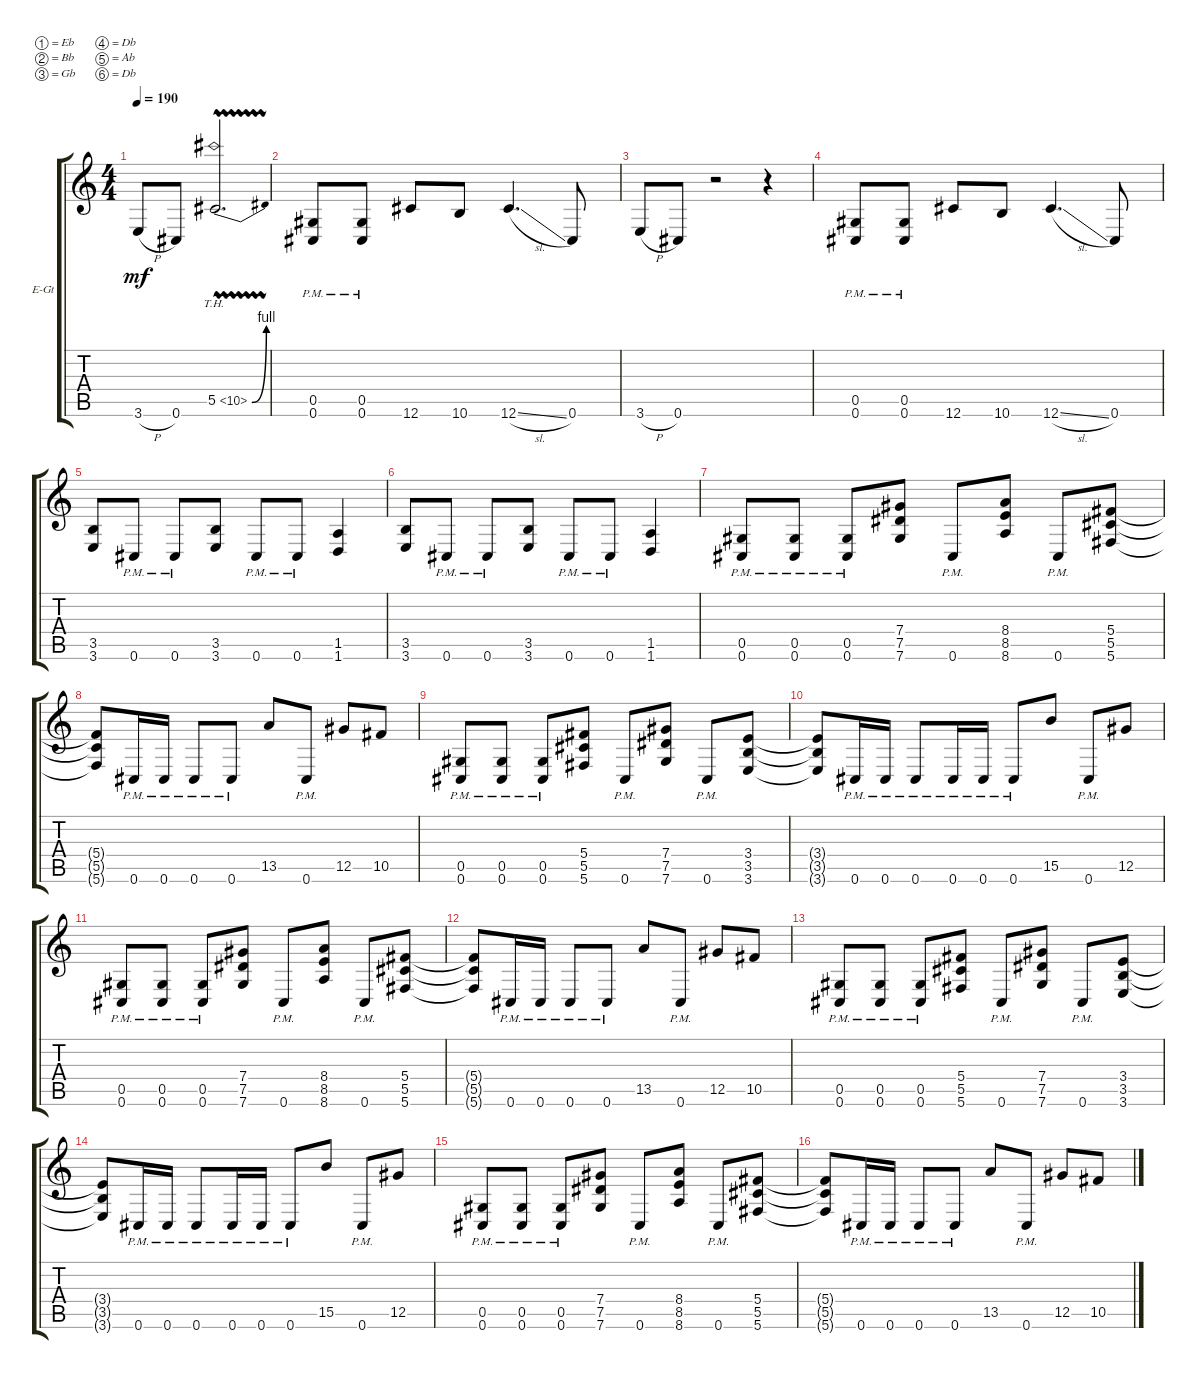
\defaultSystemsLayout 4
\bracketExtendMode groupsimilarinstruments
\firstSystemTrackNameOrientation horizontal
\otherSystemsTrackNameOrientation horizontal
\track ("Electric Guitar" "E-Gt") {instrument distortionguitar}
\staff {score tabs}
\tuning (Eb4 Bb3 Gb3 Db3 Ab2 Db2)
\ts (4 4)
\tempo 190
\clef g2
\scale
0.333333
\ks c
3.6{h}.8{dy mf} 0.6.8 5.5{be (bend 0 0 15 4) th 5 vw}.2{d} |
\scale
0.333333 (0.6{pm} 0.5{pm}).8 (0.6{pm} 0.5{pm}).8 12.6.8 10.6.8 12.6{sl}.4{d} 0.6.8 |
\scale
0.333333 3.6{h}.8 0.6.8 r.2 r.4 |
\scale
0.333333 (0.6{pm} 0.5{pm}).8 (0.6{pm} 0.5{pm}).8 12.6.8 10.6.8 12.6{sl}.4{d} 0.6.8 |
\scale
0.333333 (3.6 3.5).8 0.6{pm}.8 0.6{pm}.8 (3.5 3.6).8 0.6{pm}.8 0.6{pm}.8 (1.6 1.5).4 |
\scale
0.333333 (3.6 3.5).8 0.6{pm}.8 0.6{pm}.8 (3.5 3.6).8 0.6{pm}.8 0.6{pm}.8 (1.6 1.5).4 |
\scale
0.333333 (0.6{pm} 0.5{pm}).8 (0.6{pm} 0.5{pm}).8 (0.6{pm} 0.5{pm}).8 (7.6 7.5 7.4).8 0.6{pm}.8 (8.6 8.5 8.4).8 0.6{pm}.8 (5.6 5.5 5.4).8 |
\scale
0.333333 (5.5{t} 5.6{t} 5.4{t}).8 0.6{pm}.16 0.6{pm}.16 0.6{pm}.8 0.6{pm}.8 13.5.8 0.6{pm}.8 12.5.8 10.5.8 |
\scale
0.333333 (0.6{pm} 0.5{pm}).8 (0.6{pm} 0.5{pm}).8 (0.6{pm} 0.5{pm}).8 (5.6 5.5 5.4).8 0.6{pm}.8 (7.6 7.5 7.4).8 0.6{pm}.8 (3.6 3.5 3.4).8 |
\scale
0.333333 (3.5{t} 3.6{t} 3.4{t}).8 0.6{pm}.16 0.6{pm}.16 0.6{pm}.8 0.6{pm}.16 0.6{pm}.16 0.6{pm}.8 15.5.8 0.6{pm}.8 12.5.8 |
\scale
0.333333 (0.6{pm} 0.5{pm}).8 (0.6{pm} 0.5{pm}).8 (0.6{pm} 0.5{pm}).8 (7.6 7.5 7.4).8 0.6{pm}.8 (8.6 8.5 8.4).8 0.6{pm}.8 (5.6 5.5 5.4).8 |
\scale
0.333333 (5.5{t} 5.6{t} 5.4{t}).8 0.6{pm}.16 0.6{pm}.16 0.6{pm}.8 0.6{pm}.8 13.5.8 0.6{pm}.8 12.5.8 10.5.8 |
\scale
0.333333 (0.6{pm} 0.5{pm}).8 (0.6{pm} 0.5{pm}).8 (0.6{pm} 0.5{pm}).8 (5.6 5.5 5.4).8 0.6{pm}.8 (7.6 7.5 7.4).8 0.6{pm}.8 (3.6 3.5 3.4).8 |
\scale
0.333333 (3.5{t} 3.6{t} 3.4{t}).8 0.6{pm}.16 0.6{pm}.16 0.6{pm}.8 0.6{pm}.16 0.6{pm}.16 0.6{pm}.8 15.5.8 0.6{pm}.8 12.5.8 |
\scale
0.333333 (0.6{pm} 0.5{pm}).8 (0.6{pm} 0.5{pm}).8 (0.6{pm} 0.5{pm}).8 (7.6 7.5 7.4).8 0.6{pm}.8 (8.6 8.5 8.4).8 0.6{pm}.8 (5.6 5.5 5.4).8 |
\scale
0.333333 (5.5{t} 5.6{t} 5.4{t}).8 0.6{pm}.16 0.6{pm}.16 0.6{pm}.8 0.6{pm}.8 13.5.8 0.6{pm}.8 12.5.8 10.5.8
